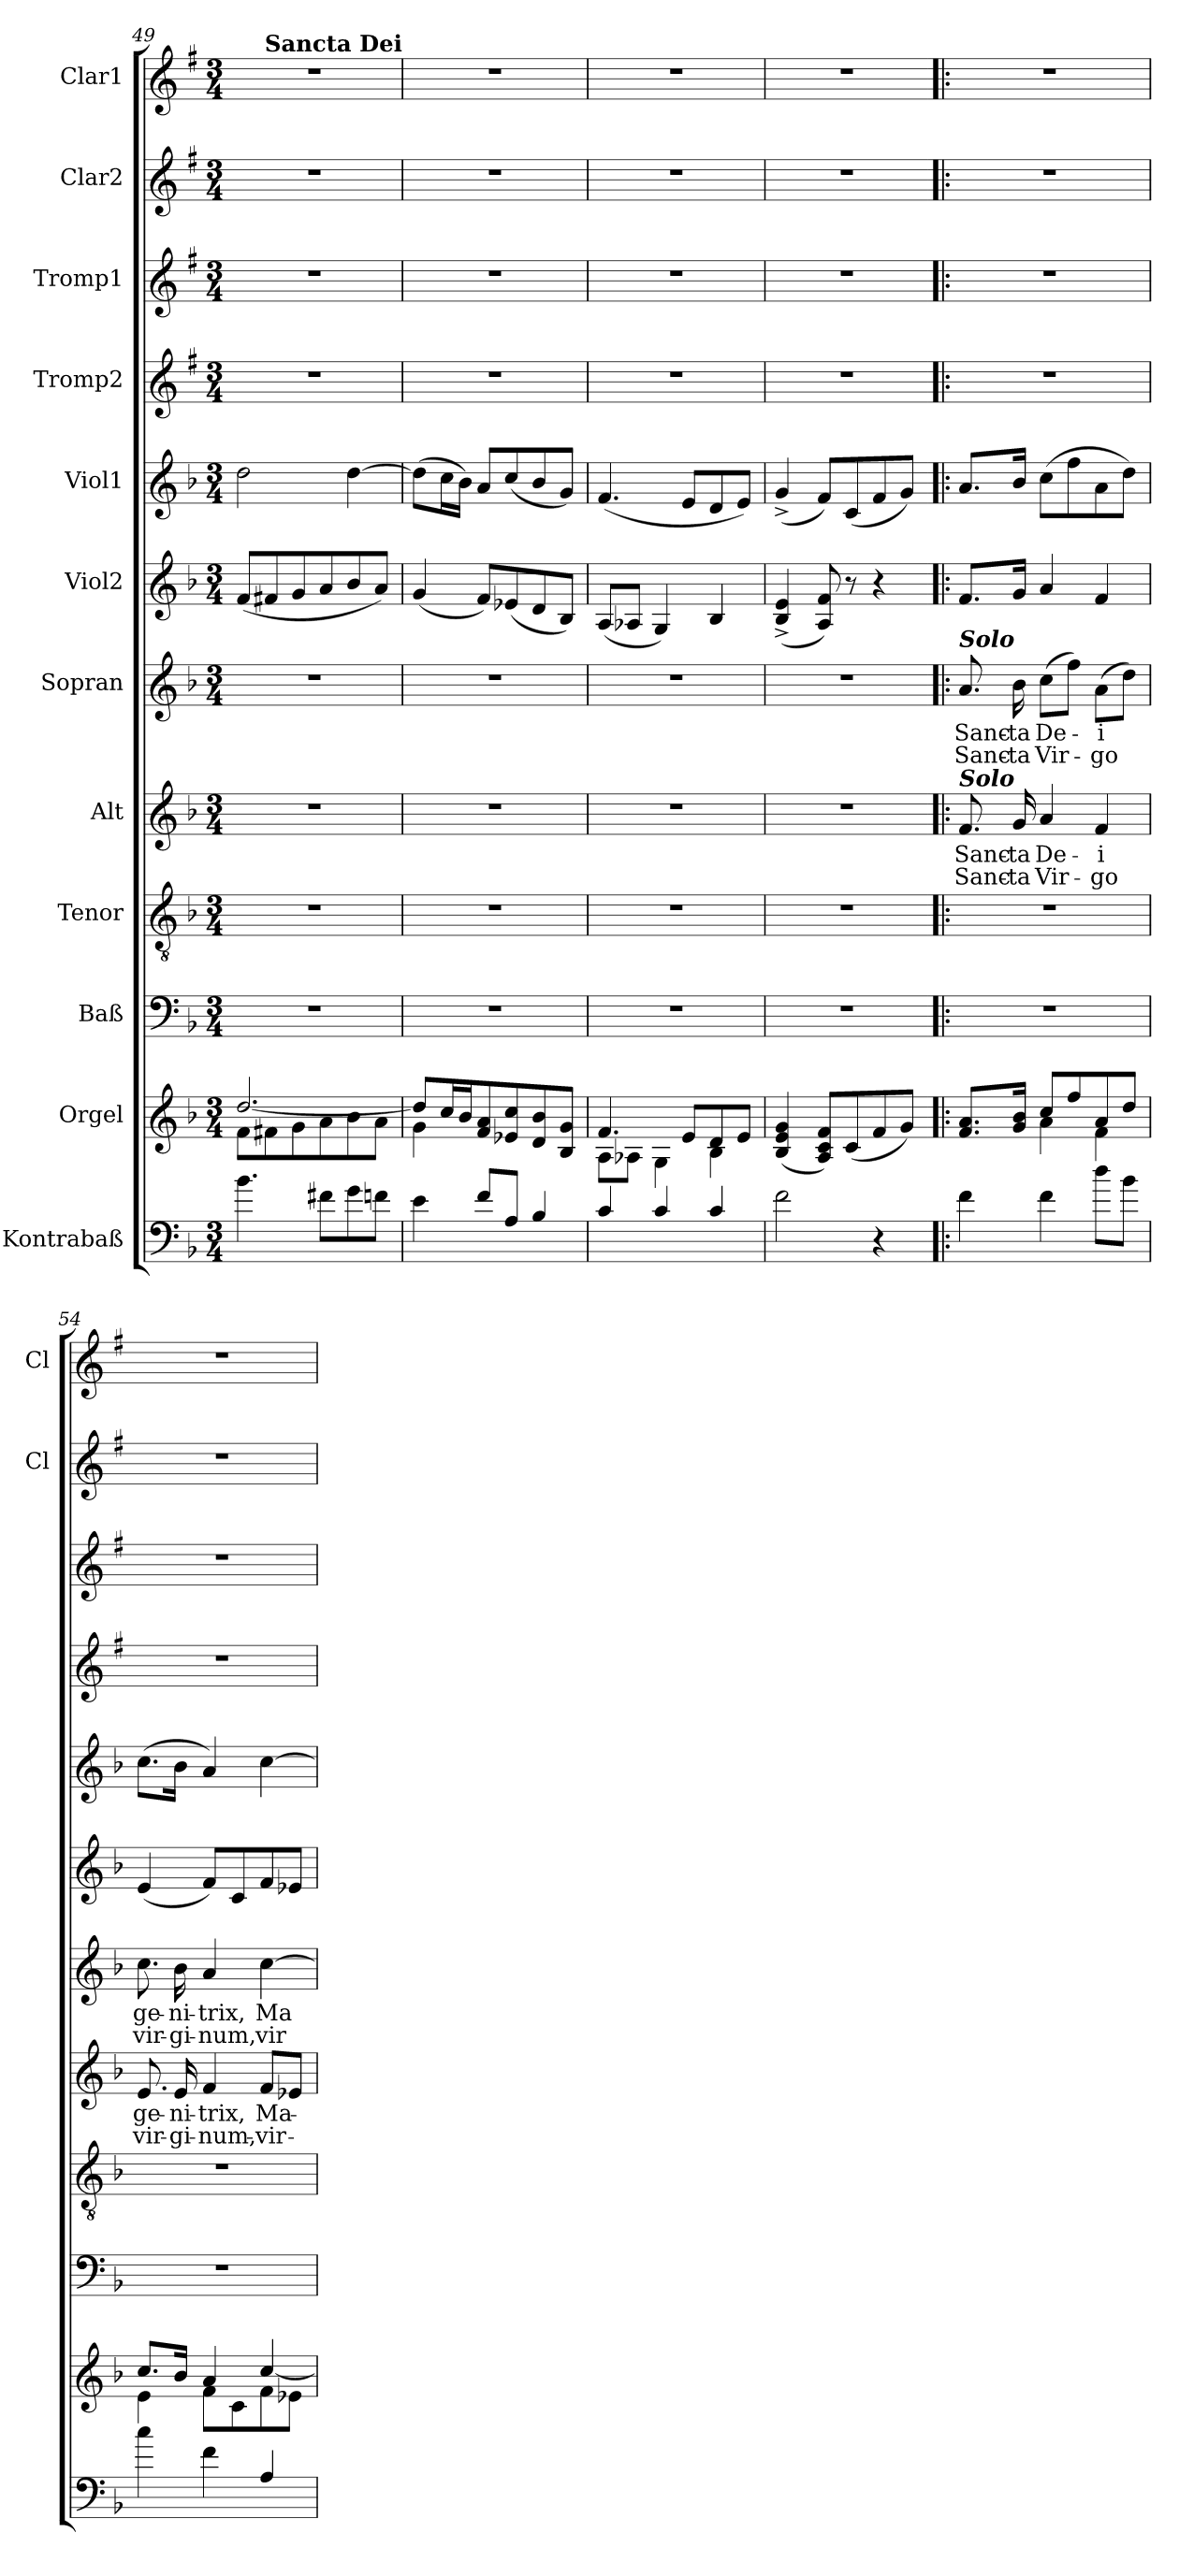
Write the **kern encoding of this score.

**kern	**kern	**kern	**kern	**kern	**text	**text	**kern	**text	**text	**kern	**kern	**kern	**kern	**kern	**kern
*part12	*part11	*part10	*part9	*part8	*part8	*part8	*part7	*part7	*part7	*part6	*part5	*part4	*part3	*part2	*part1
*staff12	*staff11	*staff10	*staff9	*staff8	*staff8	*staff8	*staff7	*staff7	*staff7	*staff6	*staff5	*staff4	*staff3	*staff2	*staff1
*I"Kontrabaß	*I"Orgel	*I"Baß	*I"Tenor	*I"Alt	*	*	*I"Sopran	*	*	*I"Viol2	*I"Viol1	*I"Tromp2	*I"Tromp1	*I"Clar2	*I"Clar1
*	*	*	*	*	*	*	*	*	*	*	*	*	*	*I'Cl	*I'Cl
*clefF4	*clefG2	*clefF4	*clefGv2	*clefG2	*	*	*clefG2	*	*	*clefG2	*clefG2	*clefG2	*clefG2	*clefG2	*clefG2
*ITrd7c12	*	*	*	*	*	*	*	*	*	*	*	*ITrd1c2	*ITrd1c2	*ITrd1c2	*ITrd1c2
*k[b-]	*k[b-]	*k[b-]	*k[b-]	*k[b-]	*	*	*k[b-]	*	*	*k[b-]	*k[b-]	*k[b-]	*k[b-]	*k[b-]	*k[b-]
*F:	*F:	*F:	*F:	*F:	*	*	*F:	*	*	*F:	*F:	*F:	*F:	*F:	*F:
*M3/4	*M3/4	*M3/4	*M3/4	*M3/4	*	*	*M3/4	*	*	*M3/4	*M3/4	*M3/4	*M3/4	*M3/4	*M3/4
=49	=49	=49	=49	=49	=49	=49	=49	=49	=49	=49	=49	=49	=49	=49	=49
*	*^	*	*	*	*	*	*	*	*	*	*	*	*	*	*^
4.B-\	8f\L	[>2.dd/	2.r	2.r	2.r	.	.	2.r	.	.	(<8f/L	2dd\	2.r	2.r	2.r	2.r	8ryy
!	!	!	!	!	!	!	!	!	!	!	!	!	!	!	!	!	!LO:TX:a:B:t=Sancta Dei
.	8f#X\	.	.	.	.	.	.	.	.	.	8f#X/	.	.	.	.	.	2ryy
.	8g\	.	.	.	.	.	.	.	.	.	8g/	.	.	.	.	.	.
8F#X\L	8a\	.	.	.	.	.	.	.	.	.	8a/	.	.	.	.	.	.
8G\	8b-\	.	.	.	.	.	.	.	.	.	8b-/	[4dd\	.	.	.	.	.
8Fn\J	8a\J	.	.	.	.	.	.	.	.	.	8a/J)	.	.	.	.	.	8ryy
*	*	*	*	*	*	*	*	*	*	*	*	*	*	*	*	*v	*v
=50	=50	=50	=50	=50	=50	=50	=50	=50	=50	=50	=50	=50	=50	=50	=50	=50
4E\	4g\	8dd/L]	2.r	2.r	2.r	.	.	2.r	.	.	(<4g/	(>8dd\L]	2.r	2.r	2.r	2.r
.	.	16cc/L	.	.	.	.	.	.	.	.	.	16cc\L	.	.	.	.
.	.	16b-/J	.	.	.	.	.	.	.	.	.	16b-\JJ)	.	.	.	.
8F/L	2ryy	8f/ 8a/	.	.	.	.	.	.	.	.	8f/L)	8a/L	.	.	.	.
8AA/J	.	8e-X/ 8cc/	.	.	.	.	.	.	.	.	(<8e-X/	(<8cc/	.	.	.	.
4BB-/	.	8d/ 8b-/	.	.	.	.	.	.	.	.	8d/	8b-/	.	.	.	.
.	.	8B-/ 8g/J	.	.	.	.	.	.	.	.	8B-/J)	8g/J)	.	.	.	.
=51	=51	=51	=51	=51	=51	=51	=51	=51	=51	=51	=51	=51	=51	=51	=51	=51
4C/	8A\L	4.f/	2.r	2.r	2.r	.	.	2.r	.	.	(<8A/L	(<4.f/	2.r	2.r	2.r	2.r
.	8A-X\J	.	.	.	.	.	.	.	.	.	8A-X/J	.	.	.	.	.
4C/	4G\	.	.	.	.	.	.	.	.	.	4G/)	.	.	.	.	.
.	.	8e/L	.	.	.	.	.	.	.	.	.	8e/L	.	.	.	.
4C/	4B-\	8d/	.	.	.	.	.	.	.	.	4B-/	8d/	.	.	.	.
.	.	8e/J	.	.	.	.	.	.	.	.	.	8e/J)	.	.	.	.
*	*v	*v	*	*	*	*	*	*	*	*	*	*	*	*	*	*
=52	=52	=52	=52	=52	=52	=52	=52	=52	=52	=52	=52	=52	=52	=52	=52
2F\	(<4B-/ 4e/ 4g/	2.r	2.r	2.r	.	.	2.r	.	.	(4B-/^< 4e/^<	(<4g^</	2.r	2.r	2.r	2.r
.	8A/ 8c/ 8f/L)	.	.	.	.	.	.	.	.	8A/ 8f/)	8f/L)	.	.	.	.
.	(<8c/	.	.	.	.	.	.	.	.	8r	(<8c/	.	.	.	.
4r	8f/	.	.	.	.	.	.	.	.	4r	8f/	.	.	.	.
.	8g/J)	.	.	.	.	.	.	.	.	.	8g/J)	.	.	.	.
!!LO:PB:g=z
=53!|:	=53!|:	=53!|:	=53!|:	=53!|:	=53!|:	=53!|:	=53!|:	=53!|:	=53!|:	=53!|:	=53!|:	=53!|:	=53!|:	=53!|:	=53!|:
*	*^	*	*	*	*	*	*	*	*	*	*	*	*	*	*
!	!	!	!	!	!	!	!	!LO:TX:a:Bi:t=Solo	!	!	!	!	!	!	!	!
!	!	!	!	!	!LO:TX:a:Bi:t=Solo	!	!	!	!	!	!	!	!	!	!	!
!	!	!	!	!	!	!LO:LY:b	!LO:LY:b	!	!LO:LY:b	!LO:LY:b	!	!	!	!	!	!
4F\	4ryy	8.f/ 8.a/L	2.r	2.r	8.f/	Sanc-	Sanc-	8.a/	Sanc-	Sanc-	8.f/L	8.a/L	2.r	2.r	2.r	2.r
!	!	!	!	!	!	!LO:LY:b	!LO:LY:b	!	!LO:LY:b	!LO:LY:b	!	!	!	!	!	!
.	.	16g/ 16b-/Jk	.	.	16g/	-ta	-ta	16b-\	-ta	-ta	16g/Jk	16b-/Jk	.	.	.	.
!	!	!	!	!	!	!LO:LY:b	!LO:LY:b	!	!LO:LY:b	!LO:LY:b	!	!	!	!	!	!
4F\	4a\	8cc/L	.	.	4a/	De-	Vir-	(>8cc\L	De-	Vir-	4a/	(>8cc\L	.	.	.	.
.	.	8ff/	.	.	.	.	.	8ff\J)	.	.	.	8ff\	.	.	.	.
!	!	!	!	!	!	!LO:LY:b	!LO:LY:b	!	!LO:LY:b	!LO:LY:b	!	!	!	!	!	!
8d\L	4f\	8a/	.	.	4f/	-i	-go	(>8a\L	-i	-go	4f/	8a\	.	.	.	.
8B-\J	.	8dd/J	.	.	.	.	.	8dd\J)	.	.	.	8dd\J)	.	.	.	.
=54	=54	=54	=54	=54	=54	=54	=54	=54	=54	=54	=54	=54	=54	=54	=54	=54
!	!	!	!	!	!	!LO:LY:b	!LO:LY:b	!	!LO:LY:b	!LO:LY:b	!	!	!	!	!	!
4c\	4e\	8.cc/L	2.r	2.r	8.e/	ge-	vir-	8.cc\	ge-	vir-	(<4e/	(>8.cc\L	2.r	2.r	2.r	2.r
!	!	!	!	!	!	!LO:LY:b	!LO:LY:b	!	!LO:LY:b	!LO:LY:b	!	!	!	!	!	!
.	.	16b-/Jk	.	.	16e/	-ni-	-gi-	16b-\	-ni-	-gi-	.	16b-\Jk	.	.	.	.
!	!	!	!	!	!	!LO:LY:b	!LO:LY:b	!	!LO:LY:b	!LO:LY:b	!	!	!	!	!	!
4F\	8f\L	4a/	.	.	4f/	-trix,	-num,-	4a/	-trix,	-num,	8f/L)	4a/)	.	.	.	.
.	8c\	.	.	.	.	.	.	.	.	.	8c/	.	.	.	.	.
!	!	!	!	!	!	!LO:LY:b	!LO:LY:b	!	!LO:LY:b	!LO:LY:b	!	!	!	!	!	!
4AA/	8f\	[>4cc/	.	.	8f/L	Ma-	-vir-	[4cc\	Ma-	vir-	8f/	[4cc\	.	.	.	.
.	8e-X\J	.	.	.	8e-X/J	.	.	.	.	.	8e-X/J	.	.	.	.	.
*	*v	*v	*	*	*	*	*	*	*	*	*	*	*	*	*	*
=	=	=	=	=	=	=	=	=	=	=	=	=	=	=	=
*-	*-	*-	*-	*-	*-	*-	*-	*-	*-	*-	*-	*-	*-	*-	*-
